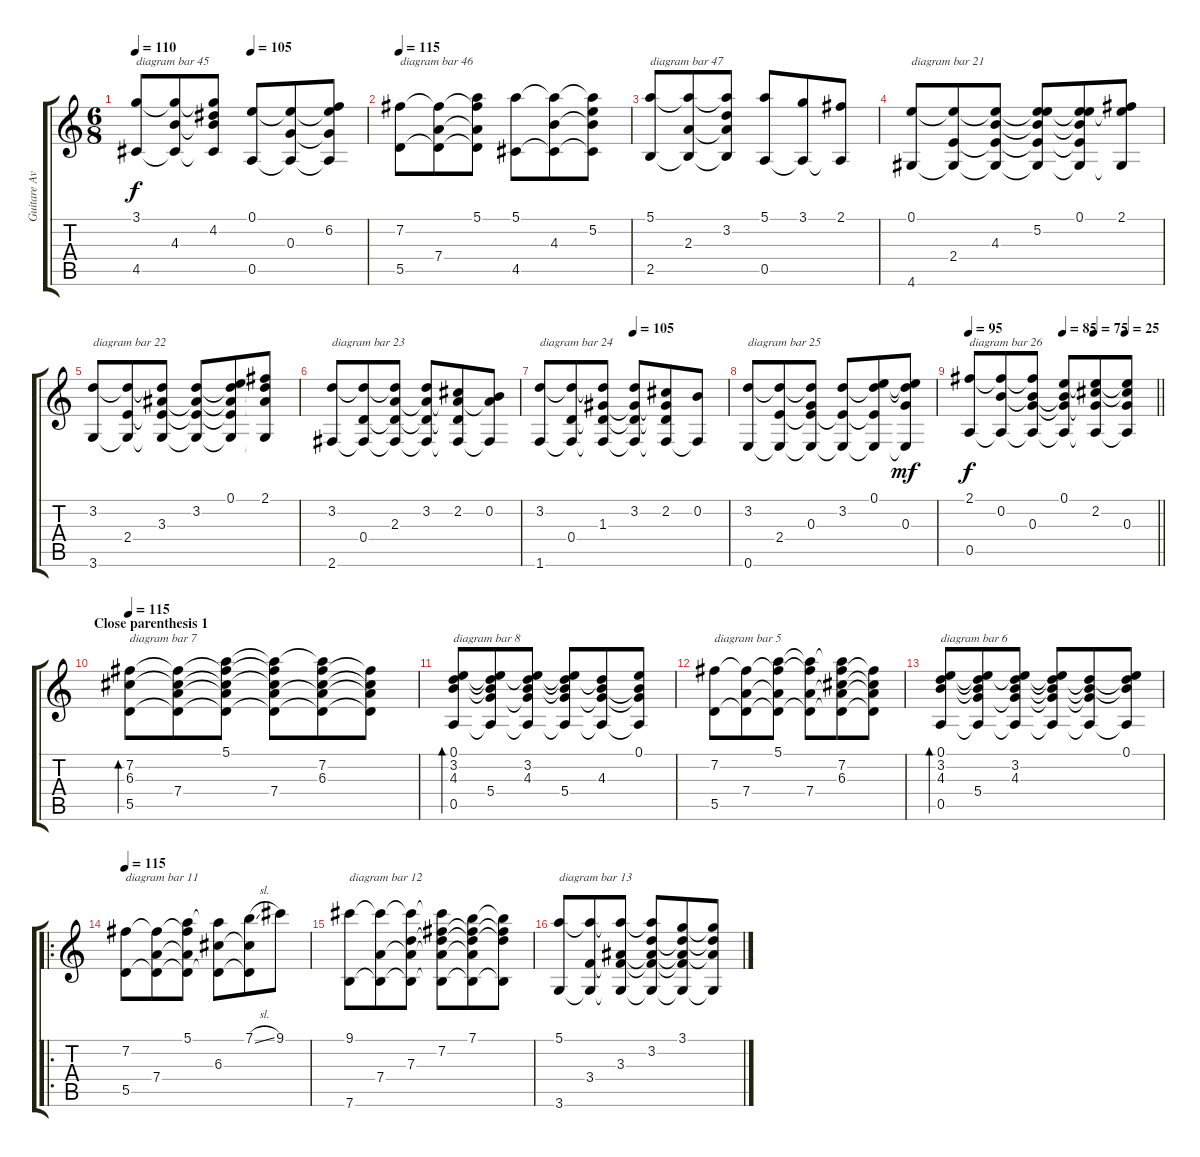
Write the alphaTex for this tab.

\track ("Guitare Avril 2003" "Guitare Av") {instrument acousticguitarnylon}
\staff {score tabs}
\tuning (E4 B3 G3 D3 A2 E2) {hide}
\ts (6 8)
\tempo 110
\tempo (105 0.5)
\clef g2
\ks c
(3.1 4.5).8{txt "diagram bar 45" dy f} (3.1{t} 4.3 4.5{t}).8 (3.1{t} 4.2 4.3{t} 4.5{t}).8 (0.1 0.5).8 (0.1{t} 0.3 0.5{t}).8 (0.1{t} 6.2 0.3{t} 0.5{t}).8 |
\tempo 115
(7.2 5.5).8{txt "diagram bar 46"} (7.2{t} 7.4 5.5{t}).8 (5.1 7.2{t} 7.4{t} 5.5{t}).8 (5.1 4.5).8 (5.1{t} 4.3 4.5{t}).8 (5.1{t} 5.2 4.3{t} 4.5{t}).8 |
(5.1 2.5).8{txt "diagram bar 47"} (5.1{t} 2.3 2.5{t}).8 (5.1{t} 3.2 2.3{t} 2.5{t}).8 (5.1 0.5).8 (3.1 0.5{t}).8 (2.1 0.5{t}).8 |
(0.1 4.6).8{txt "diagram bar 21"} (0.1{t} 2.4 4.6{t}).8 (0.1{t} 4.3 2.4{t} 4.6{t}).8 (0.1{t} 5.2 4.3{t} 2.4{t} 4.6{t}).8 (0.1 5.2{t} 4.3{t} 2.4{t} 4.6{t}).8 (2.1 5.2{t} 4.6{t}).8 |
(3.2 3.6).8{txt "diagram bar 22"} (3.2{t} 2.4 3.6{t}).8 (3.2{t} 3.3 2.4{t} 3.6{t}).8 (3.2 3.3{t} 2.4{t} 3.6{t}).8 (0.1 3.2{t} 3.3{t} 2.4{t} 3.6{t}).8 (2.1 3.2{t} 3.3{t} 3.6{t}).8 |
(3.2 2.6).8{txt "diagram bar 23"} (3.2{t} 0.4 2.6{t}).8 (3.2{t} 2.3 0.4{t} 2.6{t}).8 (3.2 2.3{t} 0.4{t} 2.6{t}).8 (2.2 2.3{t} 0.4{t} 2.6{t}).8 (0.2 2.3{t} 2.6{t}).8 |
\tempo (105 0.5)
(3.2 1.6).8{txt "diagram bar 24"} (3.2{t} 0.4 1.6{t}).8 (3.2{t} 1.3 0.4{t} 1.6{t}).8 (3.2 1.3{t} 0.4{t} 1.6{t}).8 (2.2 1.3{t} 0.4{t} 1.6{t}).8 (0.2 1.6{t}).8 |
(3.2 0.6).8{txt "diagram bar 25"} (3.2{t} 2.4 0.6{t}).8 (3.2{t} 0.3 2.4{t} 0.6{t}).8 (3.2 2.4{t} 0.6{t}).8 (0.1 3.2{t} 2.4{t} 0.6{t}).8 (0.1{t} 3.2{t} 0.3 0.6{t}).8{dy mf} |
\tempo 95
\tempo (85 0.5)
\tempo (75 0.6666666666666666)
\tempo (25 0.8333333333333334)
\barLineRight lightlight
(2.1 0.5).8{txt "diagram bar 26" dy f} (2.1{t} 0.2 0.5{t}).8 (2.1{t} 0.2{t} 0.3 0.5{t}).8 (0.1 0.2{t} 0.3{t} 0.5{t}).8 (0.1{t} 2.2 0.3{t} 0.5{t}).8 (0.1{t} 2.2{t} 0.3 0.5{t}).8 |
\section ("" "Close parenthesis 1")
\tempo 115
(7.2 6.3 5.5).8{bd 240 txt "diagram bar 7"} (7.2{t} 6.3{t} 7.4 5.5{t}).8 (5.1 7.2{t} 6.3{t} 7.4{t} 5.5{t}).8 (5.1{t} 7.2{t} 6.3{t} 7.4 5.5{t}).8 (5.1{t} 7.2 6.3 7.4{t} 5.5{t}).8 (7.2{t} 6.3{t} 7.4{t} 5.5{t}).8 |
(0.1 3.2 4.3 0.5).8{bd 240 txt "diagram bar 8"} (0.1{t} 3.2{t} 4.3{t} 5.4 0.5{t}).8 (0.1{t} 3.2 4.3 5.4{t} 0.5{t}).8 (0.1{t} 3.2{t} 4.3{t} 5.4 0.5{t}).8 (3.2{t} 4.3 5.4{t} 0.5{t}).8 (0.1 4.3{t} 5.4{t} 0.5{t}).8 |
(7.2 5.5).8{txt "diagram bar 5"} (7.2{t} 7.4 5.5{t}).8 (5.1 7.2{t} 7.4{t} 5.5{t}).8 (5.1{t} 7.2{t} 7.4 5.5{t}).8 (5.1{t} 7.2 6.3 7.4{t} 5.5{t}).8 (7.2{t} 6.3{t} 7.4{t} 5.5{t}).8 |
(0.1 3.2 4.3 0.5).8{bd 240 txt "diagram bar 6"} (0.1{t} 3.2{t} 4.3{t} 5.4 0.5{t}).8 (0.1{t} 3.2 4.3 5.4{t} 0.5{t}).8 (0.1{t} 3.2{t} 4.3{t} 5.4{t} 0.5{t}).8 (3.2{t} 4.3{t} 5.4{t} 0.5{t}).8 (0.1 3.2{t} 4.3{t} 0.5{t}).8 |
\ro
\tempo 115
(7.2 5.5).8{txt "diagram bar 11"} (7.2{t} 7.4 5.5{t}).8 (5.1 7.2{t} 7.4{t} 5.5{t}).8 (5.1{t} 6.3 5.5{t}).8 (7.1{sl} 6.3{t} 5.5{t}).8 9.1.8 |
(9.1 7.6).8{txt "diagram bar 12"} (9.1{t} 7.4 7.6{t}).8 (9.1{t} 7.3 7.4{t} 7.6{t}).8 (9.1{t} 7.2 7.3{t} 7.4{t} 7.6{t}).8 (7.1 7.2{t} 7.3{t} 7.4{t} 7.6{t}).8 (7.1{t} 7.2{t} 7.3{t} 7.6{t}).8 |
(5.1 3.6).8{txt "diagram bar 13"} (5.1{t} 3.4 3.6{t}).8 (5.1{t} 3.3 3.4{t} 3.6{t}).8 (5.1{t} 3.2 3.3{t} 3.4{t} 3.6{t}).8 (3.1 3.2{t} 3.3{t} 3.4{t} 3.6{t}).8 (3.1{t} 3.2{t} 3.3{t} 3.6{t}).8
